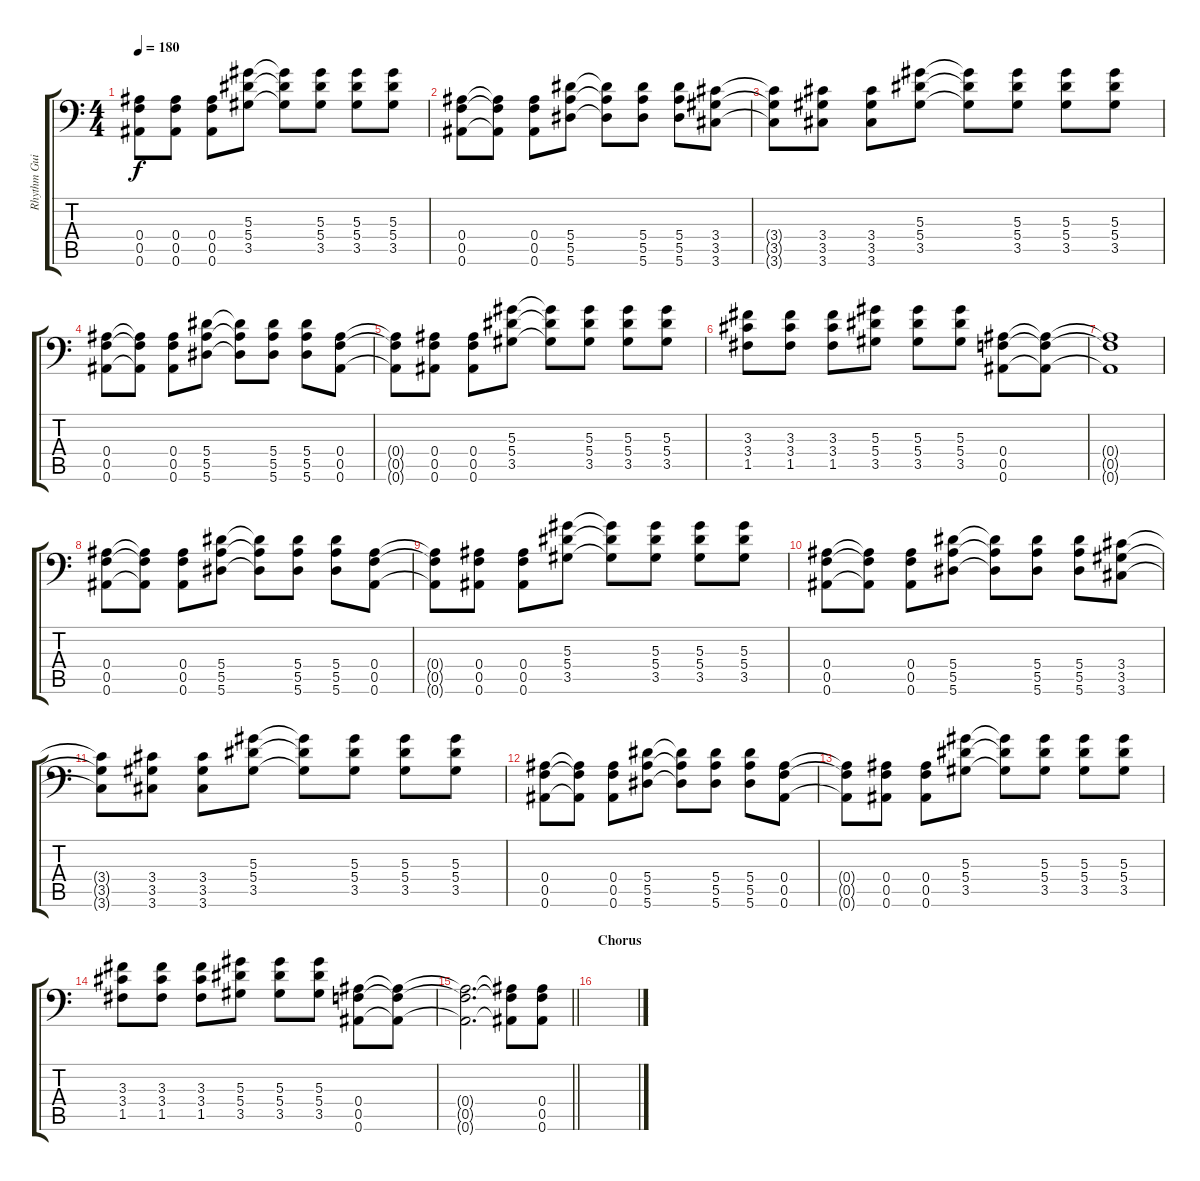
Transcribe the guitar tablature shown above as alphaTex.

\track ("Rhythm Guitar 1" "Rhythm Gui") {instrument distortionguitar}
\staff {score tabs}
\tuning (C4 G3 Eb3 Bb2 F2 Bb1) {hide}
\ts (4 4)
\tempo 180
\clef f4
\ks c
(0.4{t} 0.5{t} 0.6{t}).8{dy f} (0.4 0.5 0.6).8 (0.4 0.5 0.6).8 (5.3 5.4 3.5).8 (5.3{t} 5.4{t} 3.5{t}).8 (5.3 5.4 3.5).8 (5.3 5.4 3.5).8 (5.3 5.4 3.5).8 |
(0.4 0.5 0.6).8 (0.4{t} 0.5{t} 0.6{t}).8 (0.4 0.5 0.6).8 (5.4 5.5 5.6).8 (5.4{t} 5.5{t} 5.6{t}).8 (5.4 5.5 5.6).8 (5.4 5.5 5.6).8 (3.4 3.5 3.6).8 |
(3.4{t} 3.5{t} 3.6{t}).8 (3.4 3.5 3.6).8 (3.4 3.5 3.6).8 (5.3 5.4 3.5).8 (5.3{t} 5.4{t} 3.5{t}).8 (5.3 5.4 3.5).8 (5.3 5.4 3.5).8 (5.3 5.4 3.5).8 |
(0.4 0.5 0.6).8 (0.4{t} 0.5{t} 0.6{t}).8 (0.4 0.5 0.6).8 (5.4 5.5 5.6).8 (5.4{t} 5.5{t} 5.6{t}).8 (5.4 5.5 5.6).8 (5.4 5.5 5.6).8 (0.4 0.5 0.6).8 |
(0.4{t} 0.5{t} 0.6{t}).8 (0.4 0.5 0.6).8 (0.4 0.5 0.6).8 (5.3 5.4 3.5).8 (5.3{t} 5.4{t} 3.5{t}).8 (5.3 5.4 3.5).8 (5.3 5.4 3.5).8 (5.3 5.4 3.5).8 |
(3.3 3.4 1.5).8 (3.3 3.4 1.5).8 (3.3 3.4 1.5).8 (5.3 5.4 3.5).8 (5.3 5.4 3.5).8 (5.3 5.4 3.5).8 (0.4 0.5 0.6).8 (0.4{t} 0.5{t} 0.6{t}).8 |
(0.4{t} 0.5{t} 0.6{t}).1 |
(0.4 0.5 0.6).8 (0.4{t} 0.5{t} 0.6{t}).8 (0.4 0.5 0.6).8 (5.4 5.5 5.6).8 (5.4{t} 5.5{t} 5.6{t}).8 (5.4 5.5 5.6).8 (5.4 5.5 5.6).8 (0.4 0.5 0.6).8 |
(0.4{t} 0.5{t} 0.6{t}).8 (0.4 0.5 0.6).8 (0.4 0.5 0.6).8 (5.3 5.4 3.5).8 (5.3{t} 5.4{t} 3.5{t}).8 (5.3 5.4 3.5).8 (5.3 5.4 3.5).8 (5.3 5.4 3.5).8 |
(0.4 0.5 0.6).8 (0.4{t} 0.5{t} 0.6{t}).8 (0.4 0.5 0.6).8 (5.4 5.5 5.6).8 (5.4{t} 5.5{t} 5.6{t}).8 (5.4 5.5 5.6).8 (5.4 5.5 5.6).8 (3.4 3.5 3.6).8 |
(3.4{t} 3.5{t} 3.6{t}).8 (3.4 3.5 3.6).8 (3.4 3.5 3.6).8 (5.3 5.4 3.5).8 (5.3{t} 5.4{t} 3.5{t}).8 (5.3 5.4 3.5).8 (5.3 5.4 3.5).8 (5.3 5.4 3.5).8 |
(0.4 0.5 0.6).8 (0.4{t} 0.5{t} 0.6{t}).8 (0.4 0.5 0.6).8 (5.4 5.5 5.6).8 (5.4{t} 5.5{t} 5.6{t}).8 (5.4 5.5 5.6).8 (5.4 5.5 5.6).8 (0.4 0.5 0.6).8 |
(0.4{t} 0.5{t} 0.6{t}).8 (0.4 0.5 0.6).8 (0.4 0.5 0.6).8 (5.3 5.4 3.5).8 (5.3{t} 5.4{t} 3.5{t}).8 (5.3 5.4 3.5).8 (5.3 5.4 3.5).8 (5.3 5.4 3.5).8 |
(3.3 3.4 1.5).8 (3.3 3.4 1.5).8 (3.3 3.4 1.5).8 (5.3 5.4 3.5).8 (5.3 5.4 3.5).8 (5.3 5.4 3.5).8 (0.4 0.5 0.6).8 (0.4{t} 0.5{t} 0.6{t}).8 |
\barLineRight lightlight
(0.4{t} 0.5{t} 0.6{t}).2{d} (0.4{t} 0.5{t} 0.6{t}).8 (0.4 0.5 0.6).8 |
\section ("" "Chorus")
